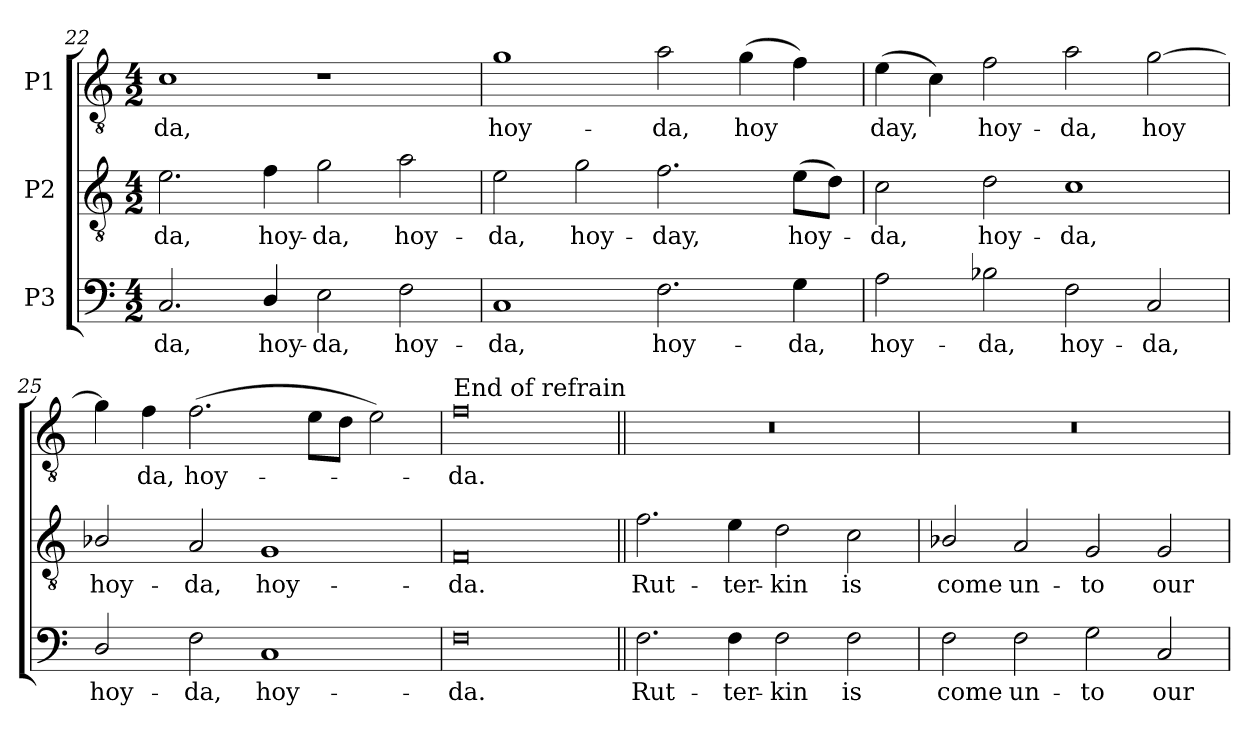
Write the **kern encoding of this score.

**kern	**text	**kern	**text	**kern	**text
*part3	*part3	*part2	*part2	*part1	*part1
*staff3	*staff3	*staff2	*staff2	*staff1	*staff1
*I"P3	*	*I"P2	*	*I"P1	*
*clefF4	*	*clefGv2	*	*clefGv2	*
*	*	*ITrd7c12	*	*ITrd7c12	*
*k[]	*	*k[]	*	*k[]	*
*C:	*	*C:	*	*C:	*
*M4/2	*	*M4/2	*	*M4/2	*
=22	=22	=22	=22	=22	=22
!	!LO:LY:b:color=#000000	!	!	!	!
!	!	!	!LO:LY:b:color=#000000	!	!
!	!	!	!	!	!LO:LY:b:color=#000000
2.Ci/	-da,	2.Ei\	-da,	1Ci	-da,
!	!LO:LY:b:color=#000000	!	!	!	!
!	!	!	!LO:LY:b:color=#000000	!	!
4Di/	hoy-	4Fi\	hoy-	.	.
!	!LO:LY:b:color=#000000	!	!	!	!
!	!	!	!LO:LY:b:color=#000000	!	!
2Ei\	-da,	2Gi\	-da,	1r	.
!	!LO:LY:b:color=#000000	!	!	!	!
!	!	!	!LO:LY:b:color=#000000	!	!
2Fi\	hoy-	2Ai\	hoy-	.	.
=23	=23	=23	=23	=23	=23
!	!LO:LY:b:color=#000000	!	!	!	!
!	!	!	!LO:LY:b:color=#000000	!	!
!	!	!	!	!	!LO:LY:b:color=#000000
1Ci	-da,	2Ei\	-da,	1Gi	hoy-
!	!	!	!LO:LY:b:color=#000000	!	!
.	.	2Gi\	hoy-	.	.
!	!LO:LY:b:color=#000000	!	!	!	!
!	!	!	!LO:LY:b:color=#000000	!	!
!	!	!	!	!	!LO:LY:b:color=#000000
2.Fi\	hoy-	2.Fi\	-day,	2Ai\	-da,
!	!	!	!	!	!LO:LY:b:color=#000000
.	.	.	.	(4Gi\	hoy
!	!LO:LY:b:color=#000000	!	!	!	!
!	!	!	!LO:LY:b:color=#000000	!	!
4Gi\	-da,	(8Ei\L	hoy-	4Fi\)	.
.	.	8Di\J)	.	.	.
!!LO:LB:g=z
=24	=24	=24	=24	=24	=24
!	!LO:LY:b:color=#000000	!	!	!	!
!	!	!	!LO:LY:b:color=#000000	!	!
!	!	!	!	!	!LO:LY:b:color=#000000
2Ai\	hoy-	2Ci\	-da,	(4Ei\	day,
.	.	.	.	4Ci\)	.
!	!LO:LY:b:color=#000000	!	!	!	!
!	!	!	!LO:LY:b:color=#000000	!	!
!	!	!	!	!	!LO:LY:b:color=#000000
2B-Xi\	-da,	2Di\	hoy-	2Fi\	hoy-
!	!LO:LY:b:color=#000000	!	!	!	!
!	!	!	!LO:LY:b:color=#000000	!	!
!	!	!	!	!	!LO:LY:b:color=#000000
2Fi\	hoy-	1Ci	-da,	2Ai\	-da,
!	!LO:LY:b:color=#000000	!	!	!	!
!	!	!	!	!	!LO:LY:b:color=#000000
2Ci/	-da,	.	.	[2Gi\	hoy
=25	=25	=25	=25	=25	=25
!	!LO:LY:b:color=#000000	!	!	!	!
!	!	!	!LO:LY:b:color=#000000	!	!
2Di/	hoy-	2BB-Xi/	hoy-	4Gi\]	.
!	!	!	!	!	!LO:LY:b:color=#000000
.	.	.	.	4Fi\	da,
!	!LO:LY:b:color=#000000	!	!	!	!
!	!	!	!LO:LY:b:color=#000000	!	!
!	!	!	!	!	!LO:LY:b:color=#000000
2Fi\	-da,	2AAi/	-da,	(2.Fi\	hoy-
!	!LO:LY:b:color=#000000	!	!	!	!
!	!	!	!LO:LY:b:color=#000000	!	!
1Ci	hoy-	1GGi	hoy-	.	.
.	.	.	.	8Ei\L	.
.	.	.	.	8Di\J	.
.	.	.	.	2Ei\)	.
=26	=26	=26	=26	=26	=26
!	!LO:LY:b:color=#000000	!	!	!	!
!	!	!	!LO:LY:b:color=#000000	!	!
!	!	!	!	!LO:TX:a:t=End of refrain	!
!	!	!	!	!	!LO:LY:b:color=#000000
0Fi	-da.	0FFi	-da.	0Fi	-da.
!!LO:LB:g=z
=27||	=27||	=27||	=27||	=27||	=27||
!	!LO:LY:b:color=#000000	!	!	!	!
!	!	!	!LO:LY:b:color=#000000	!LO:N:vis=1	!
2.Fi\	Rut-	2.Fi\	Rut-	0r	.
!	!LO:LY:b:color=#000000	!	!	!	!
!	!	!	!LO:LY:b:color=#000000	!	!
4Fi\	-ter-	4Ei\	-ter-	.	.
!	!LO:LY:b:color=#000000	!	!	!	!
!	!	!	!LO:LY:b:color=#000000	!	!
2Fi\	-kin	2Di\	-kin	.	.
!	!LO:LY:b:color=#000000	!	!	!	!
!	!	!	!LO:LY:b:color=#000000	!	!
2Fi\	is	2Ci\	is	.	.
=28	=28	=28	=28	=28	=28
!	!LO:LY:b:color=#000000	!	!	!	!
!	!	!	!LO:LY:b:color=#000000	!LO:N:vis=1	!
2Fi\	come	2BB-Xi/	come	0r	.
!	!LO:LY:b:color=#000000	!	!	!	!
!	!	!	!LO:LY:b:color=#000000	!	!
2Fi\	un-	2AAi/	un-	.	.
!	!LO:LY:b:color=#000000	!	!	!	!
!	!	!	!LO:LY:b:color=#000000	!	!
2Gi\	-to	2GGi/	-to	.	.
!	!LO:LY:b:color=#000000	!	!	!	!
!	!	!	!LO:LY:b:color=#000000	!	!
2Ci/	our	2GGi/	our	.	.
=	=	=	=	=	=
*-	*-	*-	*-	*-	*-
